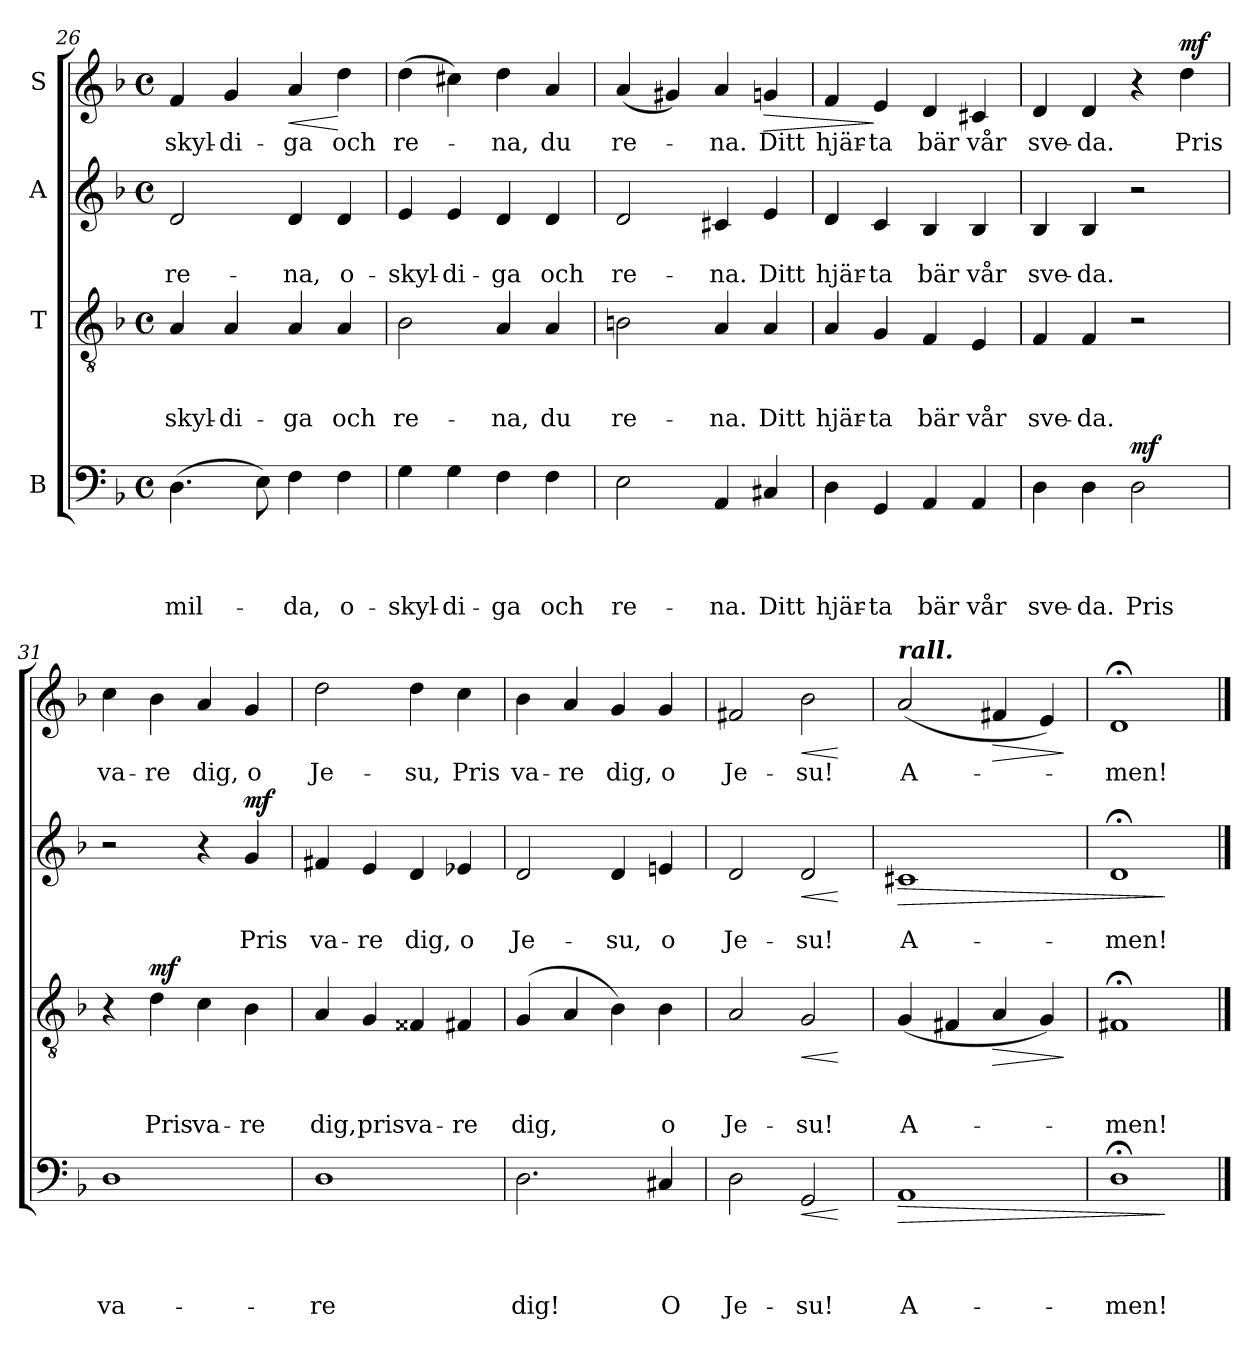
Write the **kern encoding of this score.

**kern	**text	**text	**text	**text	**dynam	**kern	**text	**text	**text	**dynam	**kern	**text	**text	**dynam	**kern	**text	**dynam
*part4	*part4	*part4	*part4	*part4	*part4	*part3	*part3	*part3	*part3	*part3	*part2	*part2	*part2	*part2	*part1	*part1	*part1
*staff4	*staff4	*staff4	*staff4	*staff4	*staff4	*staff3	*staff3	*staff3	*staff3	*staff3	*staff2	*staff2	*staff2	*staff2	*staff1	*staff1	*staff1
*I"B	*	*	*	*	*	*I"T	*	*	*	*	*I"A	*	*	*	*I"S	*	*
*clefF4	*	*	*	*	*	*clefGv2	*	*	*	*	*clefG2	*	*	*	*clefG2	*	*
*k[b-]	*	*	*	*	*	*k[b-]	*	*	*	*	*k[b-]	*	*	*	*k[b-]	*	*
*F:	*	*	*	*	*	*F:	*	*	*	*	*F:	*	*	*	*F:	*	*
*M4/4	*	*	*	*	*	*M4/4	*	*	*	*	*M4/4	*	*	*	*M4/4	*	*
*met(c)	*	*	*	*	*	*met(c)	*	*	*	*	*met(c)	*	*	*	*met(c)	*	*
=26	=26	=26	=26	=26	=26	=26	=26	=26	=26	=26	=26	=26	=26	=26	=26	=26	=26
!	!	!	!	!LO:LY:b	!	!	!	!	!LO:LY:b	!	!	!	!LO:LY:b	!	!	!LO:LY:b	!
(>4.D\	.	.	.	mil-	.	4A/	.	.	-skyl-	.	2d/	.	re-	.	4f/	-skyl-	.
!	!	!	!	!	!	!	!	!	!LO:LY:b	!	!	!	!	!	!	!LO:LY:b	!
.	.	.	.	.	.	4A/	.	.	-di-	.	.	.	.	.	4g/	-di-	.
8E\)	.	.	.	.	.	.	.	.	.	.	.	.	.	.	.	.	.
!	!	!	!	!LO:LY:b	!	!	!	!	!LO:LY:b	!	!	!	!LO:LY:b	!	!	!LO:LY:b	!LO:HP:b
4F\	.	.	.	-da,	.	4A/	.	.	-ga	.	4d/	.	-na,	.	4a/	-ga	<
!	!	!	!	!LO:LY:b	!	!	!	!	!LO:LY:b	!	!	!	!LO:LY:b	!	!	!LO:LY:b	!
4F\	.	.	.	o-	.	4A/	.	.	och	.	4d/	.	o-	.	4dd\	och	[
=27	=27	=27	=27	=27	=27	=27	=27	=27	=27	=27	=27	=27	=27	=27	=27	=27	=27
!	!	!	!	!LO:LY:b	!	!	!	!	!LO:LY:b	!	!	!	!LO:LY:b	!	!	!LO:LY:b	!
4G\	.	.	.	-skyl-	.	2B-\	.	.	re-	.	4e/	.	-skyl-	.	(>4dd\	re-	.
!	!	!	!	!LO:LY:b	!	!	!	!	!	!	!	!	!LO:LY:b	!	!	!	!
4G\	.	.	.	-di-	.	.	.	.	.	.	4e/	.	-di-	.	4cc#X\)	.	.
!	!	!	!	!LO:LY:b	!	!	!	!	!LO:LY:b	!	!	!	!LO:LY:b	!	!	!LO:LY:b	!
4F\	.	.	.	-ga	.	4A/	.	.	-na,	.	4d/	.	-ga	.	4dd\	-na,	.
!	!	!	!	!LO:LY:b	!	!	!	!	!LO:LY:b	!	!	!	!LO:LY:b	!	!	!LO:LY:b	!
4F\	.	.	.	och	.	4A/	.	.	du	.	4d/	.	och	.	4a/	du	.
=28	=28	=28	=28	=28	=28	=28	=28	=28	=28	=28	=28	=28	=28	=28	=28	=28	=28
!	!	!	!	!LO:LY:b	!	!	!	!	!LO:LY:b	!	!	!	!LO:LY:b	!	!	!LO:LY:b	!
2E\	.	.	.	re-	.	2Bn\	.	.	re-	.	2d/	.	re-	.	(<4a/	re-	.
.	.	.	.	.	.	.	.	.	.	.	.	.	.	.	4g#X/)	.	.
!	!	!	!	!LO:LY:b	!	!	!	!	!LO:LY:b	!	!	!	!LO:LY:b	!	!	!LO:LY:b	!
4AA/	.	.	.	-na.	.	4A/	.	.	-na.	.	4c#X/	.	-na.	.	4a/	-na.	.
!	!	!	!	!LO:LY:b	!	!	!	!	!LO:LY:b	!	!	!	!LO:LY:b	!	!	!LO:LY:b	!LO:HP:b
4C#X/	.	.	.	Ditt	.	4A/	.	.	Ditt	.	4e/	.	Ditt	.	4gn/	Ditt	>
=29	=29	=29	=29	=29	=29	=29	=29	=29	=29	=29	=29	=29	=29	=29	=29	=29	=29
!	!	!	!	!LO:LY:b	!	!	!	!	!LO:LY:b	!	!	!	!LO:LY:b	!	!	!LO:LY:b	!
4D\	.	.	.	hjär-	.	4A/	.	.	hjär-	.	4d/	.	hjär-	.	4f/	hjär-	.
!	!	!	!	!LO:LY:b	!	!	!	!	!LO:LY:b	!	!	!	!LO:LY:b	!	!	!LO:LY:b	!
4GG/	.	.	.	-ta	.	4G/	.	.	-ta	.	4c/	.	-ta	.	4e/	-ta	]
!	!	!	!	!LO:LY:b	!	!	!	!	!LO:LY:b	!	!	!	!LO:LY:b	!	!	!LO:LY:b	!
4AA/	.	.	.	bär	.	4F/	.	.	bär	.	4B-/	.	bär	.	4d/	bär	.
!	!	!	!	!LO:LY:b	!	!	!	!	!LO:LY:b	!	!	!	!LO:LY:b	!	!	!LO:LY:b	!
4AA/	.	.	.	vår	.	4E/	.	.	vår	.	4B-/	.	vår	.	4c#X/	vår	.
!!LO:LB:g=z
=30	=30	=30	=30	=30	=30	=30	=30	=30	=30	=30	=30	=30	=30	=30	=30	=30	=30
!	!	!	!	!LO:LY:b	!	!	!	!	!LO:LY:b	!	!	!	!LO:LY:b	!	!	!LO:LY:b	!
4D\	.	.	.	sve-	.	4F/	.	.	sve-	.	4B-/	.	sve-	.	4d/	sve-	.
!	!	!	!	!LO:LY:b	!	!	!	!	!LO:LY:b	!	!	!	!LO:LY:b	!	!	!LO:LY:b	!
4D\	.	.	.	-da.	.	4F/	.	.	-da.	.	4B-/	.	-da.	.	4d/	-da.	.
!	!	!	!	!LO:LY:b	!LO:DY:a	!	!	!	!	!	!	!	!	!	!	!	!
2D\	.	.	.	Pris	mf	2r	.	.	.	.	2r	.	.	.	4r	.	.
!	!	!	!	!	!	!	!	!	!	!	!	!	!	!	!	!LO:LY:b	!LO:DY:a
.	.	.	.	.	.	.	.	.	.	.	.	.	.	.	4dd\	Pris	mf
=31	=31	=31	=31	=31	=31	=31	=31	=31	=31	=31	=31	=31	=31	=31	=31	=31	=31
!	!	!	!	!LO:LY:b	!	!	!	!	!	!	!	!	!	!	!	!LO:LY:b	!
1D	.	.	.	va-	.	4r	.	.	.	.	2r	.	.	.	4cc\	va-	.
!	!	!	!	!	!	!	!	!	!LO:LY:b	!LO:DY:a	!	!	!	!	!	!LO:LY:b	!
.	.	.	.	.	.	4d\	.	.	Pris	mf	.	.	.	.	4b-\	-re	.
!	!	!	!	!	!	!	!	!	!LO:LY:b	!	!	!	!	!	!	!LO:LY:b	!
.	.	.	.	.	.	4c\	.	.	va-	.	4r	.	.	.	4a/	dig,	.
!	!	!	!	!	!	!	!	!	!LO:LY:b	!	!	!	!LO:LY:b	!LO:DY:a	!	!LO:LY:b	!
.	.	.	.	.	.	4B-\	.	.	-re	.	4g/	.	Pris	mf	4g/	o	.
=32	=32	=32	=32	=32	=32	=32	=32	=32	=32	=32	=32	=32	=32	=32	=32	=32	=32
!	!	!	!	!LO:LY:b	!	!	!	!	!LO:LY:b	!	!	!	!LO:LY:b	!	!	!LO:LY:b	!
1D	.	.	.	-re	.	4A/	.	.	dig,	.	4f#X/	.	va-	.	2dd\	Je-	.
!	!	!	!	!	!	!	!	!	!LO:LY:b	!	!	!	!LO:LY:b	!	!	!	!
.	.	.	.	.	.	4G/	.	.	pris	.	4e/	.	-re	.	.	.	.
!	!	!	!	!	!	!	!	!	!LO:LY:b	!	!	!	!LO:LY:b	!	!	!LO:LY:b	!
.	.	.	.	.	.	4F##X/	.	.	va-	.	4d/	.	dig,	.	4dd\	-su,	.
!	!	!	!	!	!	!	!	!	!LO:LY:b	!	!	!	!LO:LY:b	!	!	!LO:LY:b	!
.	.	.	.	.	.	4F#X/	.	.	-re	.	4e-X/	.	o	.	4cc\	Pris	.
=33	=33	=33	=33	=33	=33	=33	=33	=33	=33	=33	=33	=33	=33	=33	=33	=33	=33
!	!	!	!	!LO:LY:b	!	!	!	!	!LO:LY:b	!	!	!	!LO:LY:b	!	!	!LO:LY:b	!
2.D\	.	.	.	dig!	.	(>4G/	.	.	dig,	.	2d/	.	Je-	.	4b-\	va-	.
!	!	!	!	!	!	!	!	!	!	!	!	!	!	!	!	!LO:LY:b	!
.	.	.	.	.	.	4A/	.	.	.	.	.	.	.	.	4a/	-re	.
!	!	!	!	!	!	!	!	!	!	!	!	!	!LO:LY:b	!	!	!LO:LY:b	!
.	.	.	.	.	.	4B-\)	.	.	.	.	4d/	.	-su,	.	4g/	dig,	.
!	!	!	!	!LO:LY:b	!	!	!	!	!LO:LY:b	!	!	!	!LO:LY:b	!	!	!LO:LY:b	!
4C#X/	.	.	.	O	.	4B-\	.	.	o	.	4eni/	.	o	.	4g/	o	.
=34	=34	=34	=34	=34	=34	=34	=34	=34	=34	=34	=34	=34	=34	=34	=34	=34	=34
!	!	!	!	!LO:LY:b	!	!	!	!	!LO:LY:b	!	!	!	!LO:LY:b	!	!	!LO:LY:b	!
2D\	.	.	.	Je-	.	2A/	.	.	Je-	.	2d/	.	Je-	.	2f#X/	Je-	.
!	!	!	!	!LO:LY:b	!LO:HP:b	!	!	!	!LO:LY:b	!LO:HP:b	!	!	!LO:LY:b	!LO:HP:b	!	!LO:LY:b	!LO:HP:b
2GG/	.	.	.	-su!	<	2G/	.	.	-su!	<	2d/	.	-su!	<	2b-\	-su!	<
.	.	.	.	.	[	.	.	.	.	[	.	.	.	[	.	.	[
=35	=35	=35	=35	=35	=35	=35	=35	=35	=35	=35	=35	=35	=35	=35	=35	=35	=35
!	!	!	!	!	!	!	!	!	!	!	!	!	!	!	!LO:TX:a:Bi:t=rall.	!	!
!	!	!	!	!LO:LY:b	!LO:HP:b	!	!	!	!LO:LY:b	!	!	!	!LO:LY:b	!LO:HP:b	!	!LO:LY:b	!
1AA	.	.	.	A-	>	(<4G/	.	.	A-	.	1c#X	.	A-	>	(<2a/	A-	.
.	.	.	.	.	.	4F#X/	.	.	.	.	.	.	.	.	.	.	.
!	!	!	!	!	!	!	!	!	!	!LO:HP:b	!	!	!	!	!	!	!LO:HP:b
.	.	.	.	.	.	4A/	.	.	.	>	.	.	.	.	4f#X/	.	>
.	.	.	.	.	.	4G/)	.	.	.	.	.	.	.	.	4e/)	.	.
.	.	.	.	.	.	.	.	.	.	]	.	.	.	.	.	.	]
=36	=36	=36	=36	=36	=36	=36	=36	=36	=36	=36	=36	=36	=36	=36	=36	=36	=36
!	!	!	!	!LO:LY:b	!	!	!	!	!LO:LY:b	!	!	!	!LO:LY:b	!	!	!LO:LY:b	!
1D;<	.	.	.	-men!	.	1F#X;<	.	.	-men!	.	1d;<	.	-men!	.	1d;<	-men!	.
.	.	.	.	.	]	.	.	.	.	.	.	.	.	]	.	.	.
==	==	==	==	==	==	==	==	==	==	==	==	==	==	==	==	==	==
*-	*-	*-	*-	*-	*-	*-	*-	*-	*-	*-	*-	*-	*-	*-	*-	*-	*-
